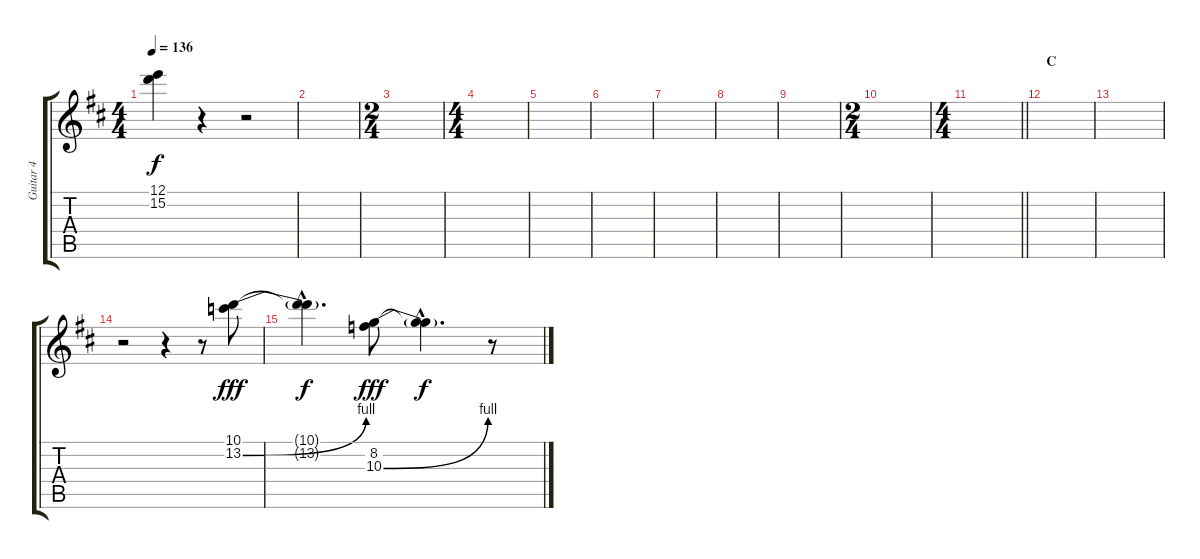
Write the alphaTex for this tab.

\track ("Guitar 4" "Guitar 4") {instrument distortionguitar}
\staff {score tabs}
\tuning (E4 B3 G3 D3 A2 E2) {hide}
\ts (4 4)
\tempo 136
\clef g2
\ks d
(12.1{t} 15.2{t}).4{dy f} r.4 r.2 |
|
\ts (2 4)
|
\ts (4 4)
|
|
|
|
|
|
\ts (2 4)
|
\ts (4 4)
\barLineRight lightlight
|
\section ("" "C")
|
|
r.2 r.4 r.8 (10.1 13.2{be (bend 0 0 60 4)}).8{dy fff} |
(10.1{hac t} 13.2{hac t}).4{d dy f} (8.2 10.3{be (bend 0 0 60 4)}).8{dy fff} (8.2{hac t} 10.3{hac t}).4{d dy f} r.8
